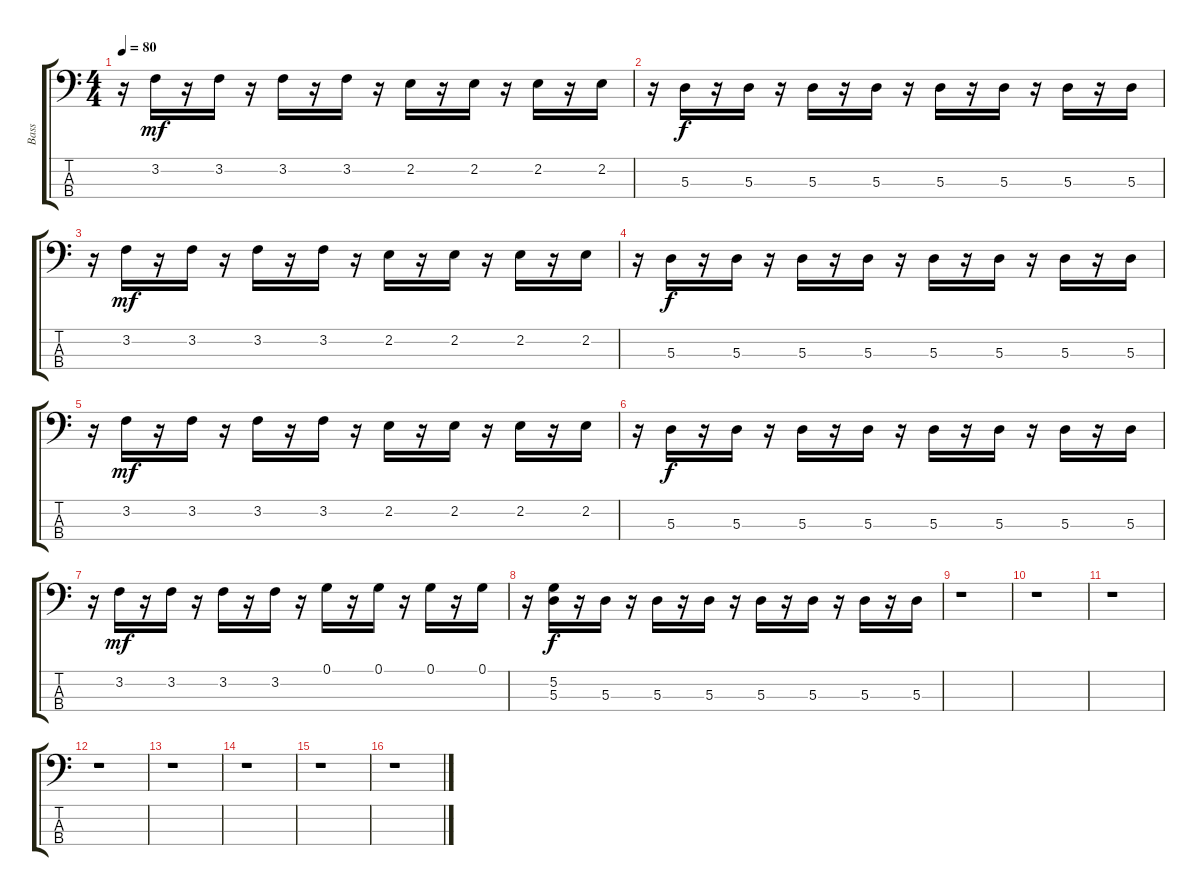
\track ("Bass" "Bass") {instrument electricbassfinger}
\staff {score tabs}
\tuning (G2 D2 A1 E1) {hide}
\ts (4 4)
\tempo 80
\clef f4
\ks c
r.16{dy f} 3.2.16{dy mf} r.16 3.2.16 r.16 3.2.16 r.16 3.2.16 r.16 2.2.16 r.16 2.2.16 r.16 2.2.16 r.16 2.2.16 |
r.16 5.3.16{dy f} r.16 5.3.16 r.16 5.3.16 r.16 5.3.16 r.16 5.3.16 r.16 5.3.16 r.16 5.3.16 r.16 5.3.16 |
r.16 3.2.16{dy mf} r.16 3.2.16 r.16 3.2.16 r.16 3.2.16 r.16 2.2.16 r.16 2.2.16 r.16 2.2.16 r.16 2.2.16 |
r.16 5.3.16{dy f} r.16 5.3.16 r.16 5.3.16 r.16 5.3.16 r.16 5.3.16 r.16 5.3.16 r.16 5.3.16 r.16 5.3.16 |
r.16 3.2.16{dy mf} r.16 3.2.16 r.16 3.2.16 r.16 3.2.16 r.16 2.2.16 r.16 2.2.16 r.16 2.2.16 r.16 2.2.16 |
r.16 5.3.16{dy f} r.16 5.3.16 r.16 5.3.16 r.16 5.3.16 r.16 5.3.16 r.16 5.3.16 r.16 5.3.16 r.16 5.3.16 |
r.16 3.2.16{dy mf} r.16 3.2.16 r.16 3.2.16 r.16 3.2.16 r.16 0.1.16 r.16 0.1.16 r.16 0.1.16 r.16 0.1.16 |
r.16 (5.2 5.3).16{dy f} r.16 5.3.16 r.16 5.3.16 r.16 5.3.16 r.16 5.3.16 r.16 5.3.16 r.16 5.3.16 r.16 5.3.16 |
r.1 |
r.1 |
r.1 |
r.1 |
r.1 |
r.1 |
r.1 |
r.1
